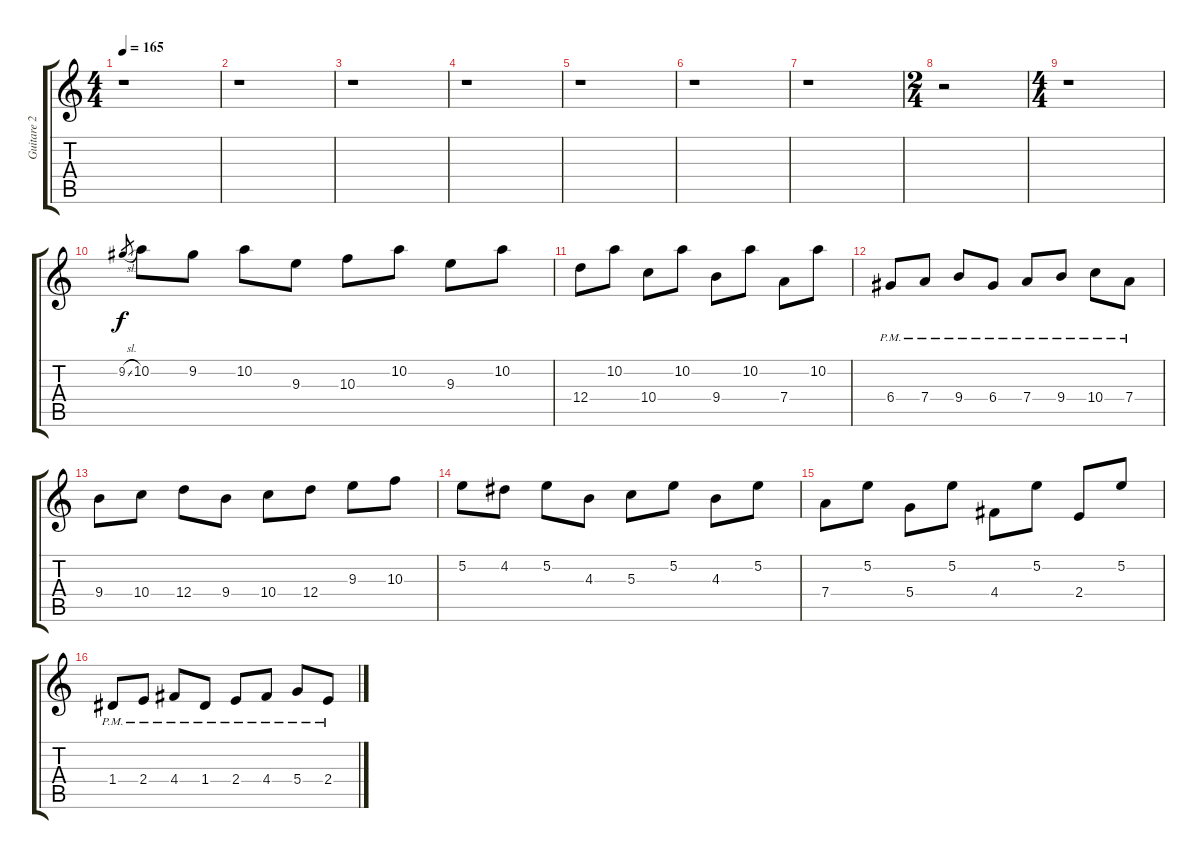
\track ("Guitare 2" "Guitare 2") {instrument overdrivenguitar}
\staff {score tabs}
\tuning (E4 B3 G3 D3 A2 E2) {hide}
\ts (4 4)
\tempo 165
\clef g2
\ks c
r.1{dy f} |
r.1 |
r.1 |
r.1 |
r.1 |
r.1 |
r.1 |
\ts (2 4)
r.2 |
\ts (4 4)
r.1 |
9.2{sl}.8{gr} 10.2.8 9.2.8 10.2.8 9.3.8 10.3.8 10.2.8 9.3.8 10.2.8 |
12.4.8 10.2.8 10.4.8 10.2.8 9.4.8 10.2.8 7.4.8 10.2.8 |
6.4{pm}.8 7.4{pm}.8 9.4{pm}.8 6.4{pm}.8 7.4{pm}.8 9.4{pm}.8 10.4{pm}.8 7.4{pm}.8 |
9.4.8 10.4.8 12.4.8 9.4.8 10.4.8 12.4.8 9.3.8 10.3.8 |
5.2.8 4.2.8 5.2.8 4.3.8 5.3.8 5.2.8 4.3.8 5.2.8 |
7.4.8 5.2.8 5.4.8 5.2.8 4.4.8 5.2.8 2.4.8 5.2.8 |
1.4{pm}.8 2.4{pm}.8 4.4{pm}.8 1.4{pm}.8 2.4{pm}.8 4.4{pm}.8 5.4{pm}.8 2.4{pm}.8
